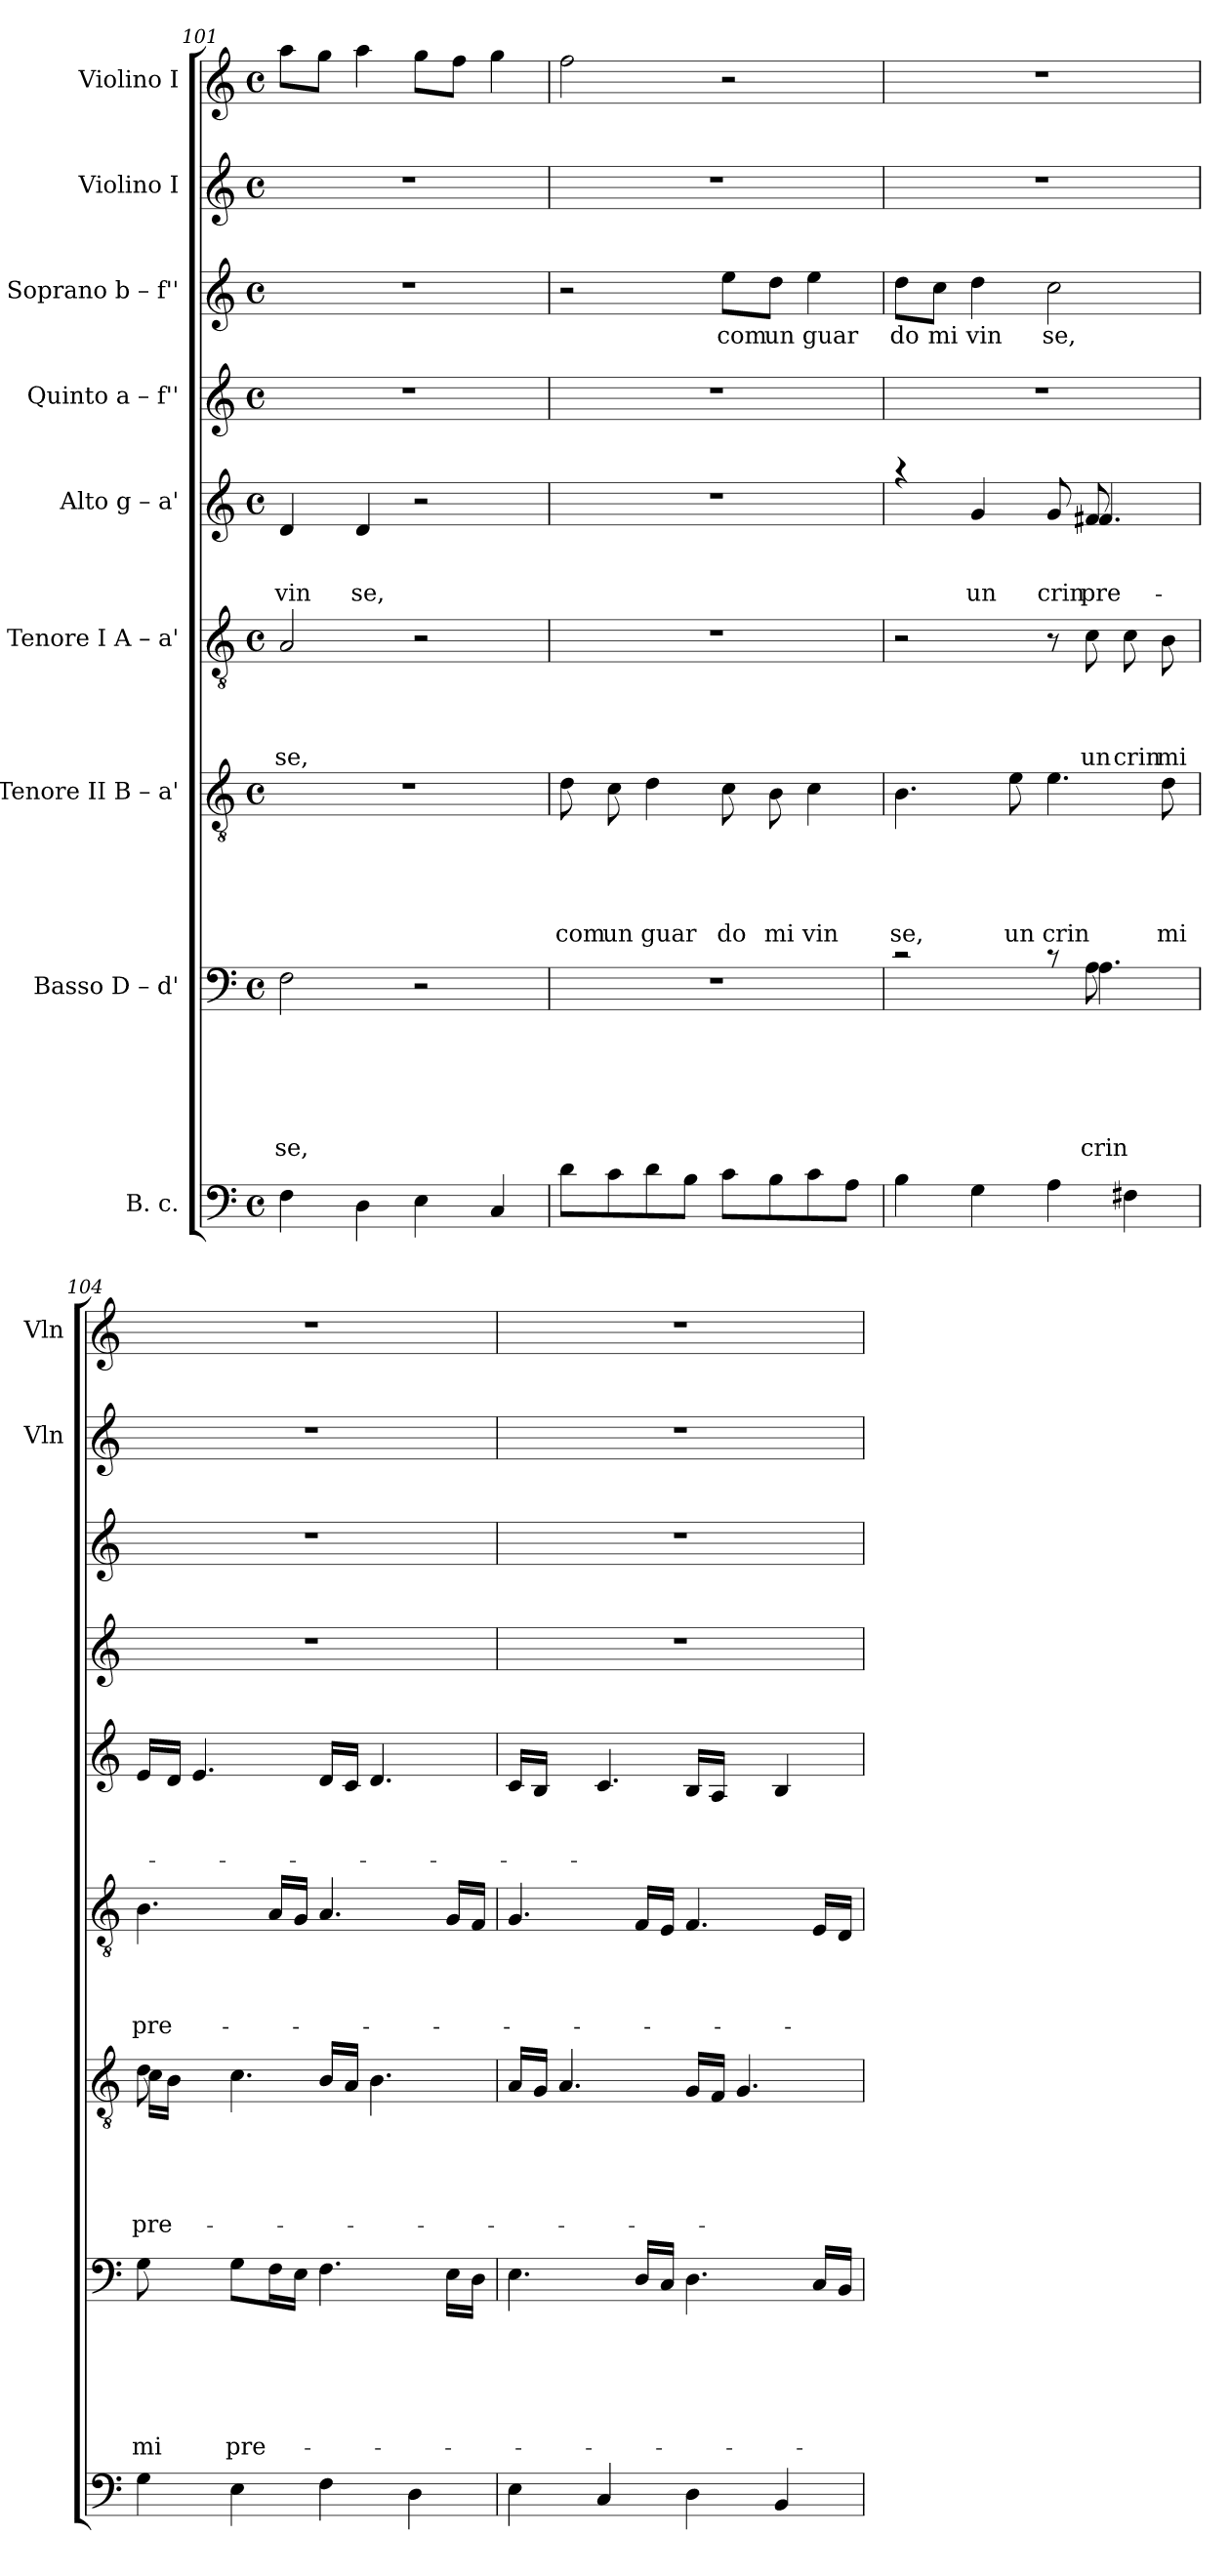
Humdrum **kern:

**kern	**kern	**text	**text	**text	**text	**text	**text	**kern	**text	**text	**text	**text	**text	**kern	**text	**text	**text	**text	**kern	**text	**text	**text	**kern	**kern	**text	**kern	**kern
*part9	*part8	*part8	*part8	*part8	*part8	*part8	*part8	*part7	*part7	*part7	*part7	*part7	*part7	*part6	*part6	*part6	*part6	*part6	*part5	*part5	*part5	*part5	*part4	*part3	*part3	*part2	*part1
*staff9	*staff8	*staff8	*staff8	*staff8	*staff8	*staff8	*staff8	*staff7	*staff7	*staff7	*staff7	*staff7	*staff7	*staff6	*staff6	*staff6	*staff6	*staff6	*staff5	*staff5	*staff5	*staff5	*staff4	*staff3	*staff3	*staff2	*staff1
*I"B. c.	*I"Basso D – d'	*	*	*	*	*	*	*I"Tenore II B – a'	*	*	*	*	*	*I"Tenore I A – a'	*	*	*	*	*I"Alto g – a'	*	*	*	*I"Quinto a – f''	*I"Soprano b – f''	*	*I"Violino I	*I"Violino I
*	*	*	*	*	*	*	*	*	*	*	*	*	*	*	*	*	*	*	*	*	*	*	*	*	*	*I'Vln	*I'Vln
*clefF4	*clefF4	*	*	*	*	*	*	*clefGv2	*	*	*	*	*	*clefGv2	*	*	*	*	*clefG2	*	*	*	*clefG2	*clefG2	*	*clefG2	*clefG2
*k[]	*k[]	*	*	*	*	*	*	*k[]	*	*	*	*	*	*k[]	*	*	*	*	*k[]	*	*	*	*k[]	*k[]	*	*k[]	*k[]
*C:	*C:	*	*	*	*	*	*	*C:	*	*	*	*	*	*C:	*	*	*	*	*C:	*	*	*	*C:	*C:	*	*C:	*C:
*M4/4	*M4/4	*	*	*	*	*	*	*M4/4	*	*	*	*	*	*M4/4	*	*	*	*	*M4/4	*	*	*	*M4/4	*M4/4	*	*M4/4	*M4/4
*met(c)	*met(c)	*	*	*	*	*	*	*met(c)	*	*	*	*	*	*met(c)	*	*	*	*	*met(c)	*	*	*	*met(c)	*met(c)	*	*met(c)	*met(c)
=101	=101	=101	=101	=101	=101	=101	=101	=101	=101	=101	=101	=101	=101	=101	=101	=101	=101	=101	=101	=101	=101	=101	=101	=101	=101	=101	=101
!	!	!	!	!	!	!	!LO:LY:b	!	!	!	!	!	!	!	!	!	!	!LO:LY:b	!	!	!	!LO:LY:b	!	!	!	!	!
4F\	2F\	.	.	.	.	.	se,	1r	.	.	.	.	.	2A/	.	.	.	se,	4d/	.	.	vin	1r	1r	.	1r	8aa\L
.	.	.	.	.	.	.	.	.	.	.	.	.	.	.	.	.	.	.	.	.	.	.	.	.	.	.	8gg\J
!	!	!	!	!	!	!	!	!	!	!	!	!	!	!	!	!	!	!	!	!	!	!LO:LY:b	!	!	!	!	!
4D\	.	.	.	.	.	.	.	.	.	.	.	.	.	.	.	.	.	.	4d/	.	.	se,	.	.	.	.	4aa\
4E\	2r	.	.	.	.	.	.	.	.	.	.	.	.	2r	.	.	.	.	2r	.	.	.	.	.	.	.	8gg\L
.	.	.	.	.	.	.	.	.	.	.	.	.	.	.	.	.	.	.	.	.	.	.	.	.	.	.	8ff\J
4C/	.	.	.	.	.	.	.	.	.	.	.	.	.	.	.	.	.	.	.	.	.	.	.	.	.	.	4gg\
=102	=102	=102	=102	=102	=102	=102	=102	=102	=102	=102	=102	=102	=102	=102	=102	=102	=102	=102	=102	=102	=102	=102	=102	=102	=102	=102	=102
!	!	!	!	!	!	!	!	!	!	!	!	!	!LO:LY:b	!	!	!	!	!	!	!	!	!	!	!	!	!	!
8d\L	1r	.	.	.	.	.	.	8d\	.	.	.	.	com	1r	.	.	.	.	1r	.	.	.	1r	2r	.	1r	2ff\
!	!	!	!	!	!	!	!	!	!	!	!	!	!LO:LY:b	!	!	!	!	!	!	!	!	!	!	!	!	!	!
8c\	.	.	.	.	.	.	.	8c\	.	.	.	.	un	.	.	.	.	.	.	.	.	.	.	.	.	.	.
!	!	!	!	!	!	!	!	!	!	!	!	!	!LO:LY:b	!	!	!	!	!	!	!	!	!	!	!	!	!	!
8d\	.	.	.	.	.	.	.	4d\	.	.	.	.	guar	.	.	.	.	.	.	.	.	.	.	.	.	.	.
8B\J	.	.	.	.	.	.	.	.	.	.	.	.	.	.	.	.	.	.	.	.	.	.	.	.	.	.	.
!	!	!	!	!	!	!	!	!	!	!	!	!	!LO:LY:b	!	!	!	!	!	!	!	!	!	!	!	!LO:LY:b	!	!
8c\L	.	.	.	.	.	.	.	8c\	.	.	.	.	do	.	.	.	.	.	.	.	.	.	.	8ee\L	com	.	2r
!	!	!	!	!	!	!	!	!	!	!	!	!	!LO:LY:b	!	!	!	!	!	!	!	!	!	!	!	!LO:LY:b	!	!
8B\	.	.	.	.	.	.	.	8B\	.	.	.	.	mi	.	.	.	.	.	.	.	.	.	.	8dd\J	un	.	.
!	!	!	!	!	!	!	!	!	!	!	!	!	!LO:LY:b	!	!	!	!	!	!	!	!	!	!	!	!LO:LY:b	!	!
8c\	.	.	.	.	.	.	.	4c\	.	.	.	.	vin	.	.	.	.	.	.	.	.	.	.	4ee\	guar	.	.
8A\J	.	.	.	.	.	.	.	.	.	.	.	.	.	.	.	.	.	.	.	.	.	.	.	.	.	.	.
!!LO:PB:g=z
=103	=103	=103	=103	=103	=103	=103	=103	=103	=103	=103	=103	=103	=103	=103	=103	=103	=103	=103	=103	=103	=103	=103	=103	=103	=103	=103	=103
*	*^	*	*	*	*	*	*	*	*	*	*	*	*	*	*	*	*	*	*	*	*	*	*	*	*	*	*
!	!	!	!	!	!	!	!	!	!	!	!	!	!	!LO:LY:b	!	!	!	!	!	!	!	!	!	!	!	!LO:LY:b	!	!
*	*	*	*	*	*	*	*	*	*	*	*	*	*	*	*	*	*	*	*	*^	*	*	*	*	*	*	*	*
4B\	2rc	2ryy	.	.	.	.	.	.	4.B\	.	.	.	.	se,	2r	.	.	.	.	4raa	2ryy	.	.	.	1r	8dd\L	do	1r	1r
!	!	!	!	!	!	!	!	!	!	!	!	!	!	!	!	!	!	!	!	!	!	!	!	!	!	!	!LO:LY:b	!	!
.	.	.	.	.	.	.	.	.	.	.	.	.	.	.	.	.	.	.	.	.	.	.	.	.	.	8cc\J	mi	.	.
!	!	!	!	!	!	!	!	!	!	!	!	!	!	!	!	!	!	!	!	!	!	!	!	!LO:LY:b	!	!	!LO:LY:b	!	!
4G\	.	.	.	.	.	.	.	.	.	.	.	.	.	.	.	.	.	.	.	4g/	.	.	.	un	.	4dd\	vin	.	.
!	!	!	!	!	!	!	!	!	!	!	!	!	!	!LO:LY:b	!	!	!	!	!	!	!	!	!	!	!	!	!	!	!
.	.	.	.	.	.	.	.	.	8e\	.	.	.	.	un	.	.	.	.	.	.	.	.	.	.	.	.	.	.	.
!	!	!	!	!	!	!	!	!	!	!	!	!	!	!LO:LY:b	!	!	!	!	!	!	!	!	!	!LO:LY:b	!	!	!LO:LY:b	!	!
4A\	8rc	8ryy	.	.	.	.	.	.	4.e\	.	.	.	.	crin	8r	.	.	.	.	8g/	8ryy	.	.	crin	.	2cc\	se,	.	.
!	!	!	!	!	!	!	!	!LO:LY:b	!	!	!	!	!	!	!	!	!	!	!	!	!	!	!	!	!	!	!	!	!
!	!	!	!	!	!	!	!	!LO:LY:b	!	!	!	!	!	!	!	!	!	!	!LO:LY:b	!	!	!	!	!LO:LY:b	!	!	!	!	!
!	!	!	!	!	!	!	!	!	!	!	!	!	!	!	!	!	!	!	!	!	!	!	!	!LO:LY:b	!	!	!	!	!
.	8A\	4.A\	.	.	.	.	.	crin	.	.	.	.	.	.	8c\	.	.	.	un	8f#X/	4.f#/	.	.	pre-	.	.	.	.	.
!	!	!	!	!	!	!	!	!	!	!	!	!	!	!	!	!	!	!	!LO:LY:b	!	!	!	!	!	!	!	!	!	!
4F#X\	4ryy	.	.	.	.	.	.	.	.	.	.	.	.	.	8c\	.	.	.	crin	4ryy	.	.	.	.	.	.	.	.	.
!	!	!	!	!	!	!	!	!	!	!	!	!	!	!LO:LY:b	!	!	!	!	!LO:LY:b	!	!	!	!	!	!	!	!	!	!
.	.	.	.	.	.	.	.	.	8d\	.	.	.	.	mi	8B\	.	.	.	mi	.	.	.	.	.	.	.	.	.	.
*	*v	*v	*	*	*	*	*	*	*	*	*	*	*	*	*	*	*	*	*	*v	*v	*	*	*	*	*	*	*	*
=104	=104	=104	=104	=104	=104	=104	=104	=104	=104	=104	=104	=104	=104	=104	=104	=104	=104	=104	=104	=104	=104	=104	=104	=104	=104	=104	=104
!	!	!	!	!	!	!	!LO:LY:b	!	!	!	!	!	!LO:LY:b	!	!	!	!	!LO:LY:b	!	!	!	!	!	!	!	!	!
*	*	*	*	*	*	*	*	*^	*	*	*	*	*	*	*	*	*	*	*	*	*	*	*	*	*	*	*
*	*	*	*	*	*	*	*	*	*^	*	*	*	*	*	*	*	*	*	*	*	*	*	*	*	*	*	*	*
4G\	8G\	.	.	.	.	.	mi	8d\	16c\LL	2ryy	.	.	.	.	pre-	4.B\	.	.	.	pre-	16e/LL	.	.	.	1r	1r	.	1r	1r
.	.	.	.	.	.	.	.	.	16B\JJ	.	.	.	.	.	.	.	.	.	.	.	16d/JJ	.	.	.	.	.	.	.	.
.	8ryy	.	.	.	.	.	.	2..ryy	8ryy	.	.	.	.	.	.	.	.	.	.	.	4.e/	.	.	.	.	.	.	.	.
!	!	!	!	!	!	!	!LO:LY:b	!	!	!	!	!	!	!	!	!	!	!	!	!	!	!	!	!	!	!	!	!	!
4E\	8G\L	.	.	.	.	.	pre-	.	4.c\	.	.	.	.	.	.	.	.	.	.	.	.	.	.	.	.	.	.	.	.
.	16F\L	.	.	.	.	.	.	.	.	.	.	.	.	.	.	16A/LL	.	.	.	.	.	.	.	.	.	.	.	.	.
.	16E\JJ	.	.	.	.	.	.	.	.	.	.	.	.	.	.	16G/JJ	.	.	.	.	.	.	.	.	.	.	.	.	.
4F\	4.F\	.	.	.	.	.	.	.	.	16B/LL	.	.	.	.	.	4.A/	.	.	.	.	16d/LL	.	.	.	.	.	.	.	.
.	.	.	.	.	.	.	.	.	.	16A/JJ	.	.	.	.	.	.	.	.	.	.	16c/JJ	.	.	.	.	.	.	.	.
.	.	.	.	.	.	.	.	.	4.ryy	4.B\	.	.	.	.	.	.	.	.	.	.	4.d/	.	.	.	.	.	.	.	.
4D\	.	.	.	.	.	.	.	.	.	.	.	.	.	.	.	.	.	.	.	.	.	.	.	.	.	.	.	.	.
.	16E\LL	.	.	.	.	.	.	.	.	.	.	.	.	.	.	16G/LL	.	.	.	.	.	.	.	.	.	.	.	.	.
.	16D\JJ	.	.	.	.	.	.	.	.	.	.	.	.	.	.	16F/JJ	.	.	.	.	.	.	.	.	.	.	.	.	.
*	*	*	*	*	*	*	*	*v	*v	*v	*	*	*	*	*	*	*	*	*	*	*	*	*	*	*	*	*	*	*
=105	=105	=105	=105	=105	=105	=105	=105	=105	=105	=105	=105	=105	=105	=105	=105	=105	=105	=105	=105	=105	=105	=105	=105	=105	=105	=105	=105
*	*	*	*	*	*	*	*	*	*	*	*	*	*	*	*	*	*	*	*^	*	*	*	*	*	*	*	*
4E\	4.E\	.	.	.	.	.	.	16A/LL	.	.	.	.	.	4.G/	.	.	.	.	16c/LL	2ryy	.	.	.	1r	1r	.	1r	1r
.	.	.	.	.	.	.	.	16G/JJ	.	.	.	.	.	.	.	.	.	.	16B/JJ	.	.	.	.	.	.	.	.	.
.	.	.	.	.	.	.	.	4.A/	.	.	.	.	.	.	.	.	.	.	8ryy	.	.	.	.	.	.	.	.	.
4C/	.	.	.	.	.	.	.	.	.	.	.	.	.	.	.	.	.	.	4.c/	.	.	.	.	.	.	.	.	.
.	16D/LL	.	.	.	.	.	.	.	.	.	.	.	.	16F/LL	.	.	.	.	.	.	.	.	.	.	.	.	.	.
.	16C/JJ	.	.	.	.	.	.	.	.	.	.	.	.	16E/JJ	.	.	.	.	.	.	.	.	.	.	.	.	.	.
4D\	4.D\	.	.	.	.	.	.	16G/LL	.	.	.	.	.	4.F/	.	.	.	.	.	16B/LL	.	.	.	.	.	.	.	.
.	.	.	.	.	.	.	.	16F/JJ	.	.	.	.	.	.	.	.	.	.	.	16A/JJ	.	.	.	.	.	.	.	.
.	.	.	.	.	.	.	.	4.G/	.	.	.	.	.	.	.	.	.	.	4.ryy	8ryy	.	.	.	.	.	.	.	.
4BB/	.	.	.	.	.	.	.	.	.	.	.	.	.	.	.	.	.	.	.	4B/	.	.	.	.	.	.	.	.
.	16C/LL	.	.	.	.	.	.	.	.	.	.	.	.	16E/LL	.	.	.	.	.	.	.	.	.	.	.	.	.	.
.	16BB/JJ	.	.	.	.	.	.	.	.	.	.	.	.	16D/JJ	.	.	.	.	.	.	.	.	.	.	.	.	.	.
*	*	*	*	*	*	*	*	*	*	*	*	*	*	*	*	*	*	*	*v	*v	*	*	*	*	*	*	*	*
=	=	=	=	=	=	=	=	=	=	=	=	=	=	=	=	=	=	=	=	=	=	=	=	=	=	=	=
*-	*-	*-	*-	*-	*-	*-	*-	*-	*-	*-	*-	*-	*-	*-	*-	*-	*-	*-	*-	*-	*-	*-	*-	*-	*-	*-	*-
